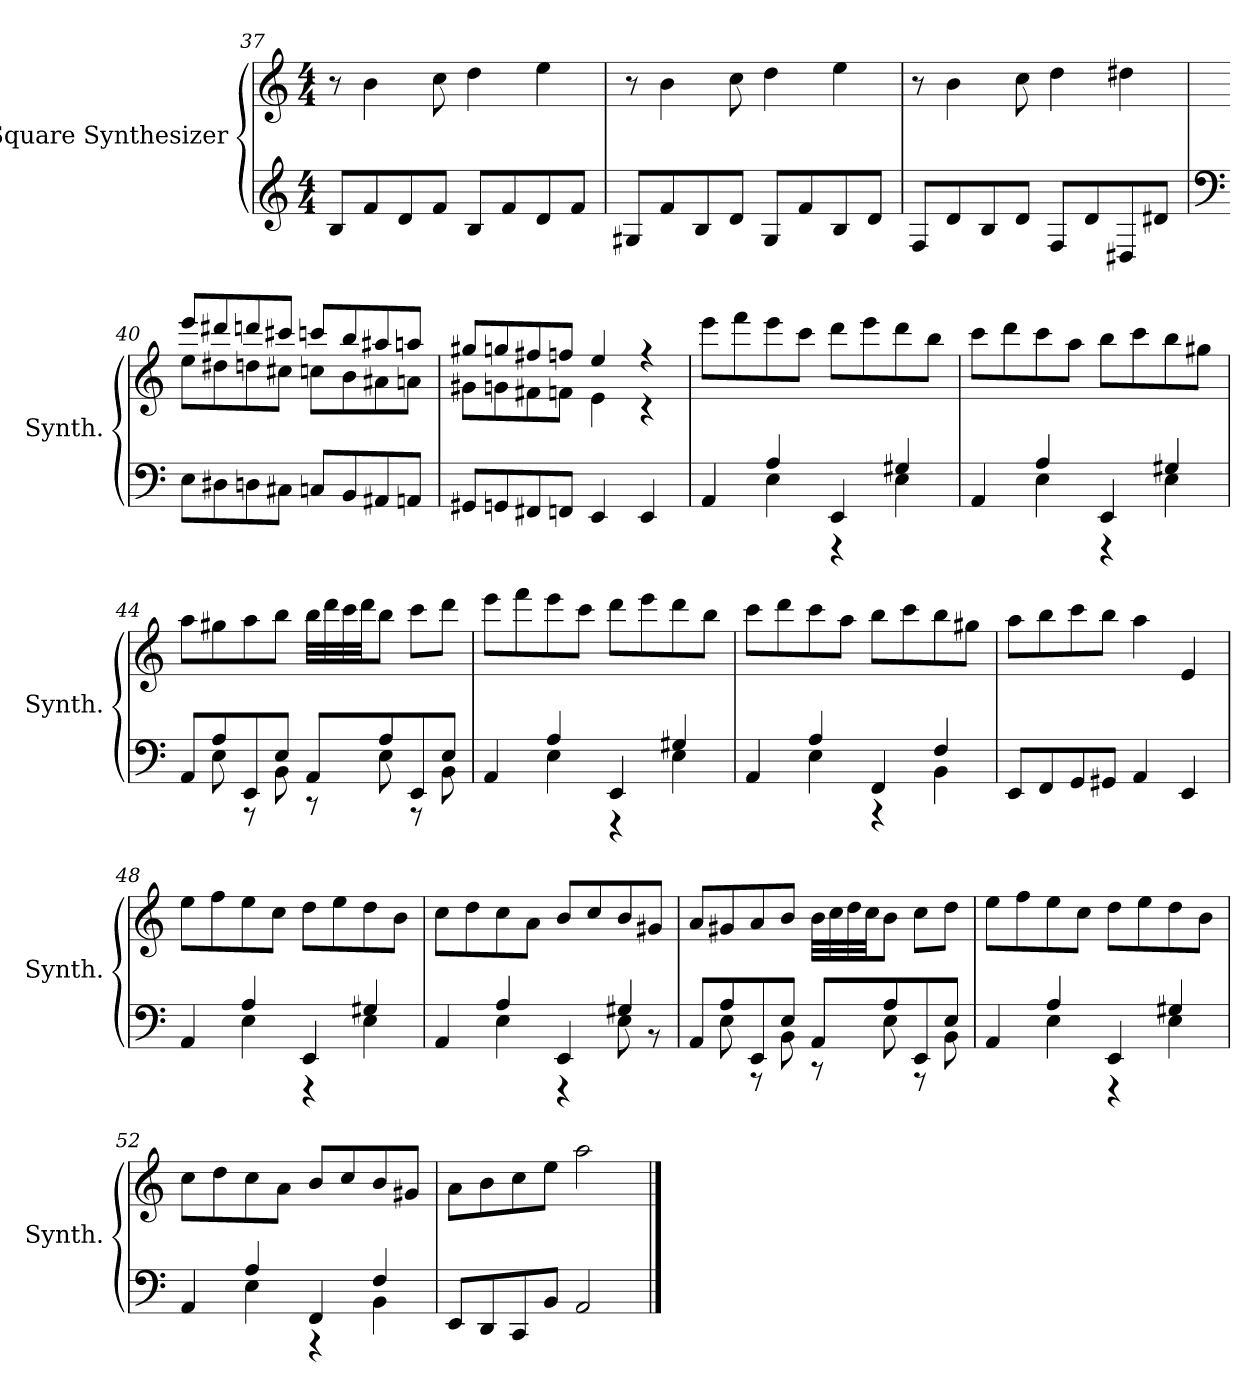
**kern	**kern
*part1	*part1
*staff2	*staff1
*I"Square Synthesizer	*
*I'Synth.	*
*clefG2	*clefG2
*k[]	*k[]
*M4/4	*M4/4
=37	=37
8B/L	8r
8f/	4b\
8d/	.
8f/J	8cc\
8B/L	4dd\
8f/	.
8d/	4ee\
8f/J	.
=38	=38
8G#X/L	8r
8f/	4b\
8B/	.
8d/J	8cc\
8G#/L	4dd\
8f/	.
8B/	4ee\
8d/J	.
=39	=39
8F/L	8r
8d/	4b\
8B/	.
8d/J	8cc\
8F/L	4dd\
8d/	.
8D#X/	4dd#X\
8d#X/J	.
=40	=40
*clefF4	*
*	*^
8E\L	8eee/L	8ee\L
8D#X\	8ddd#X/	8dd#X\
8Dn\	8dddn/	8ddn\
8C#X\J	8ccc#X/J	8cc#X\J
8Cn/L	8cccn/L	8ccn\L
8BB/	8bb/	8b\
8AA#X/	8aa#X/	8a#X\
8AAn/J	8aan/J	8an\J
=41	=41	=41
8GG#X/L	8gg#X/L	8g#X\L
8GGn/	8ggn/	8gn\
8FF#X/	8ff#X/	8f#X\
8FFn/J	8ffn/J	8fn\J
4EE/	4ee/	4e\
4EE/	4r	4r
*	*v	*v
=42	=42
*^	*
4AA/	4ryy	8eee\L
.	.	8fff\
4A/	4E\	8eee\
.	.	8ccc\J
4EE/	4r	8ddd\L
.	.	8eee\
4G#X/	4E\	8ddd\
.	.	8bb\J
=43	=43	=43
4AA/	4ryy	8ccc\L
.	.	8ddd\
4A/	4E\	8ccc\
.	.	8aa\J
4EE/	4r	8bb\L
.	.	8ccc\
4G#X/	4E\	8bb\
.	.	8gg#X\J
=44	=44	=44
8AA/L	8ryy	8aa\L
8A/	8E\	8gg#X\
8EE/	8r	8aa\
8E/J	8BB\	8bb\J
8AA/L	8r	32bb\LLL
.	.	32ddd\
.	.	32ccc\
.	.	32ddd\JJ
8A/	8E\	8bb\J
8EE/	8r	8ccc\L
8E/J	8BB\	8ddd\J
=45	=45	=45
4AA/	4ryy	8eee\L
.	.	8fff\
4A/	4E\	8eee\
.	.	8ccc\J
4EE/	4r	8ddd\L
.	.	8eee\
4G#X/	4E\	8ddd\
.	.	8bb\J
=46	=46	=46
4AA/	4ryy	8ccc\L
.	.	8ddd\
4A/	4E\	8ccc\
.	.	8aa\J
4FF/	4r	8bb\L
.	.	8ccc\
4F/	4BB\	8bb\
.	.	8gg#X\J
*v	*v	*
=47	=47
8EE/L	8aa\L
8FF/	8bb\
8GG/	8ccc\
8GG#X/J	8bb\J
4AA/	4aa\
4EE/	4e/
=48	=48
*^	*
4AA/	4ryy	8ee\L
.	.	8ff\
4A/	4E\	8ee\
.	.	8cc\J
4EE/	4r	8dd\L
.	.	8ee\
4G#X/	4E\	8dd\
.	.	8b\J
=49	=49	=49
4AA/	4ryy	8cc\L
.	.	8dd\
4A/	4E\	8cc\
.	.	8a\J
4EE/	4r	8b/L
.	.	8cc/
4G#X/	8E\	8b/
.	8r	8g#X/J
=50	=50	=50
8AA/L	8ryy	8a/L
8A/	8E\	8g#X/
8EE/	8r	8a/
8E/J	8BB\	8b/J
8AA/L	8r	32b\LLL
.	.	32cc\
.	.	32dd\
.	.	32cc\JJ
8A/	8E\	8b\J
8EE/	8r	8cc\L
8E/J	8BB\	8dd\J
=51	=51	=51
4AA/	4ryy	8ee\L
.	.	8ff\
4A/	4E\	8ee\
.	.	8cc\J
4EE/	4r	8dd\L
.	.	8ee\
4G#X/	4E\	8dd\
.	.	8b\J
=52	=52	=52
4AA/	4ryy	8cc\L
.	.	8dd\
4A/	4E\	8cc\
.	.	8a\J
4FF/	4r	8b/L
.	.	8cc/
4F/	4BB\	8b/
.	.	8g#X/J
*v	*v	*
=53	=53
8EE/L	8a\L
8DD/	8b\
8CC/	8cc\
8BB/J	8ee\J
2AA/	2aa\
==	==
*-	*-
